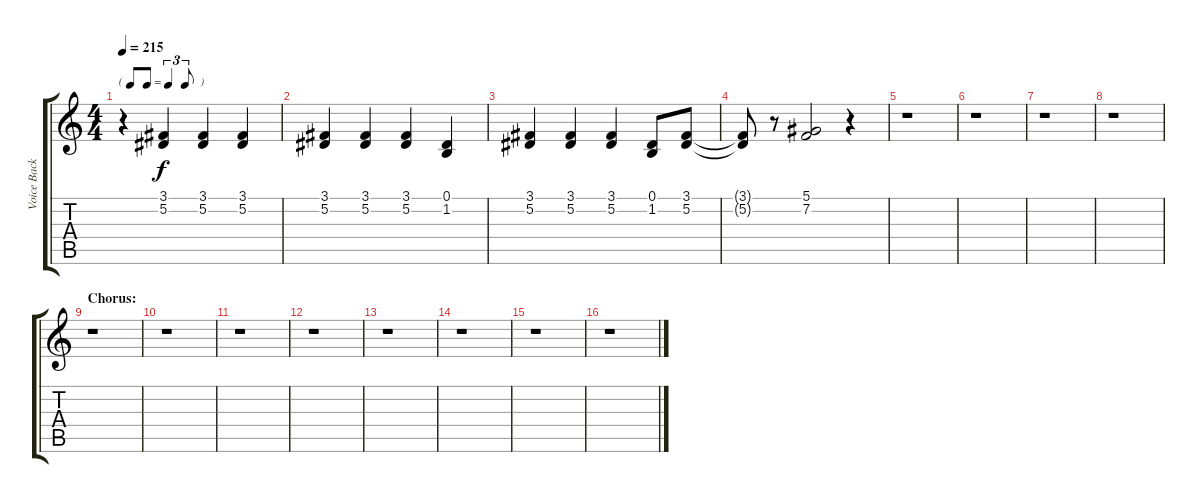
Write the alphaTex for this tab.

\track ("Voice Backing" "Voice Back") {instrument lead4chiff}
\staff {score tabs}
\tuning (Eb4 Bb3 Gb3 Db3 Ab2 Eb2) {hide}
\ts (4 4)
\tf triplet8th
\tempo 215
\clef g2
\ks c
r.4{dy f} (3.1 5.2).4 (3.1 5.2).4 (3.1 5.2).4 |
(3.1 5.2).4 (3.1 5.2).4 (3.1 5.2).4 (0.1 1.2).4 |
(3.1 5.2).4 (3.1 5.2).4 (3.1 5.2).4 (0.1 1.2).8 (3.1 5.2).8 |
(3.1{t} 5.2{t}).8 r.8 (5.1 7.2).2 r.4 |
r.1 |
r.1 |
r.1 |
r.1 |
\section ("" "Chorus:")
r.1 |
r.1 |
r.1 |
r.1 |
r.1 |
r.1 |
r.1 |
r.1
